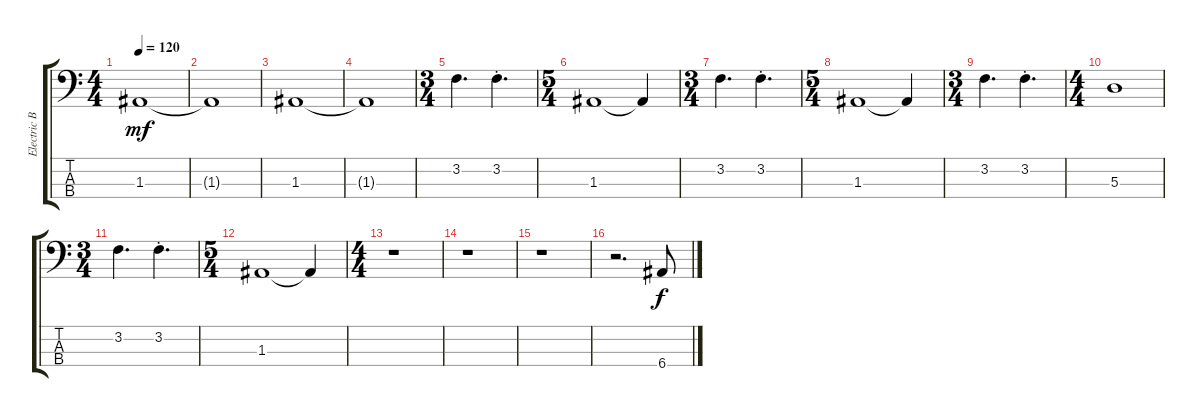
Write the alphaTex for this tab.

\track ("Electric Bass" "Electric B") {instrument electricbassfinger}
\staff {score tabs}
\tuning (G2 D2 A1 E1) {hide}
\ts (4 4)
\tempo 120
\clef f4
\ks c
1.3.1{dy mf} |
1.3{t}.1 |
1.3.1 |
1.3{t}.1 |
\ts (3 4)
3.2.4{d} 3.2{st}.4{d} |
\ts (5 4)
1.3.1 1.3{t}.4 |
\ts (3 4)
3.2.4{d} 3.2{st}.4{d} |
\ts (5 4)
1.3.1 1.3{t}.4 |
\ts (3 4)
3.2.4{d} 3.2{st}.4{d} |
\ts (4 4)
5.3.1 |
\ts (3 4)
3.2.4{d} 3.2{st}.4{d} |
\ts (5 4)
1.3.1 1.3{t}.4 |
\ts (4 4)
r.1 |
r.1 |
r.1 |
r.2{d} 6.4.8{dy f}
